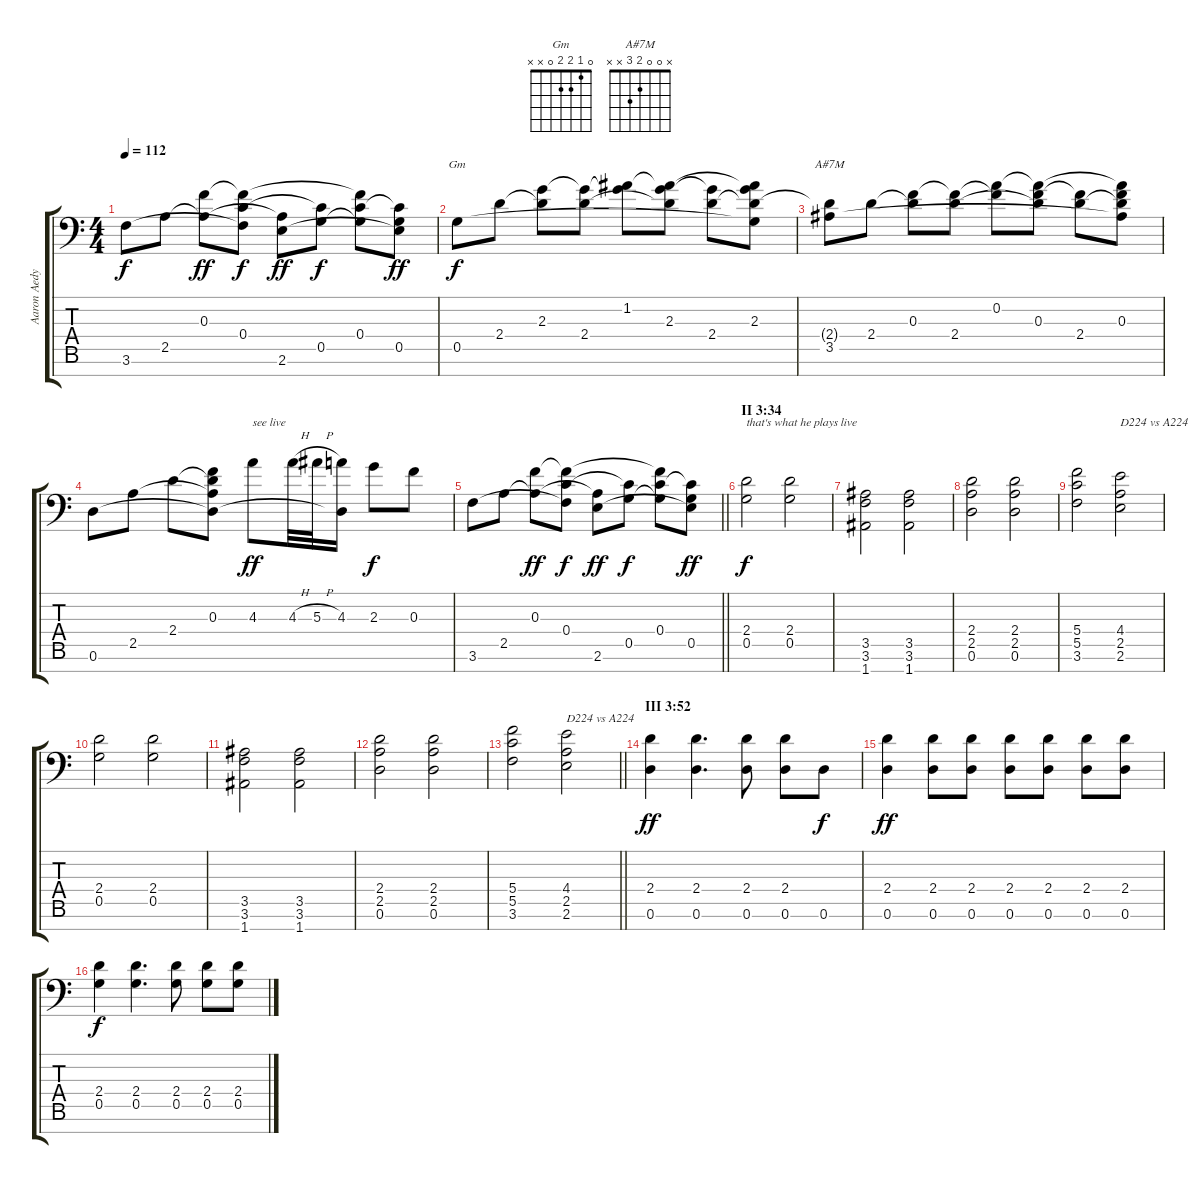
\track ("Aaron Aedy (Rhythm Guitar)" "Aaron Aedy") {instrument electricguitarclean}
\staff {score tabs}
\tuning (D4 A3 F3 C3 G2 D2 A1) {hide}
\chord ("Gm" 0 1 2 2 0 x x)
\chord ("A#7M" x 0 0 2 3 x x)
\ts (4 4)
\tempo 112
\clef f4
\ks c
3.6.8{dy f} 2.5.8 (0.3 2.5{t}).8{dy ff} (0.3{t} 0.4 3.6{t}).8{dy f} (2.5{t} 2.6).8{dy ff} (0.4{t} 0.5).8{dy f} (0.3{t} 0.4 0.5{t}).8 (0.4{t} 0.5 2.6{t}).8{dy ff} |
0.5.8{ch "Gm" dy f} 2.4.8 (2.3 2.4{t}).8 (2.3{t} 2.4).8 (1.2 2.3{t}).8 (1.2{t} 2.3 2.4{t}).8 (2.3{t} 2.4).8 (1.2{t} 2.3 2.4{t} 0.5{t}).8 |
(2.4{t} 3.5).8{ch "A#7M"} 2.4.8 (0.3 2.4{t}).8 (0.3{t} 2.4).8 (0.2 0.3{t}).8 (0.2{t} 0.3 2.4{t}).8 (0.3{t} 2.4).8 (0.2{t} 0.3 2.4{t} 3.5{t}).8 |
0.6.8 2.5.8 2.4.8 (0.3 2.4{t} 2.5{t} 0.6{t}).8 4.3.8{txt "see live" dy ff} 4.3{h}.32 5.3{h}.32 (4.3 0.6{t}).16 2.3.8{dy f} 0.3.8 |
\barLineRight lightlight
3.6.8 2.5.8 (0.3 2.5{t}).8{dy ff} (0.3{t} 0.4 3.6{t}).8{dy f} (2.5{t} 2.6).8{dy ff} (0.4{t} 0.5).8{dy f} (0.3{t} 0.4 0.5{t}).8 (0.4{t} 0.5 2.6{t}).8{dy ff} |
\section ("" "II 3:34")
(2.4 0.5).2{txt "that's what he plays live" dy f instrument distortionguitar} (2.4 0.5).2 |
(3.5 3.6 1.7).2 (3.5 3.6 1.7).2 |
(2.4 2.5 0.6).2 (2.4 2.5 0.6).2 |
(5.4 5.5 3.6).2 (4.4 2.5 2.6).2{txt "D224 vs A224"} |
(2.4 0.5).2 (2.4 0.5).2 |
(3.5 3.6 1.7).2 (3.5 3.6 1.7).2 |
(2.4 2.5 0.6).2 (2.4 2.5 0.6).2 |
\barLineRight lightlight
(5.4 5.5 3.6).2 (4.4 2.5 2.6).2{txt "D224 vs A224"} |
\section ("" "III 3:52")
(2.4 0.6).4{dy ff} (2.4 0.6).4{d} (2.4 0.6).8 (2.4 0.6).8 0.6.8{dy f} |
(2.4 0.6).4{dy ff} (2.4 0.6).8 (2.4 0.6).8 (2.4 0.6).8 (2.4 0.6).8 (2.4 0.6).8 (2.4 0.6).8 |
(2.4 0.5).4{dy f} (2.4 0.5).4{d} (2.4 0.5).8 (2.4 0.5).8 (2.4 0.5).8
